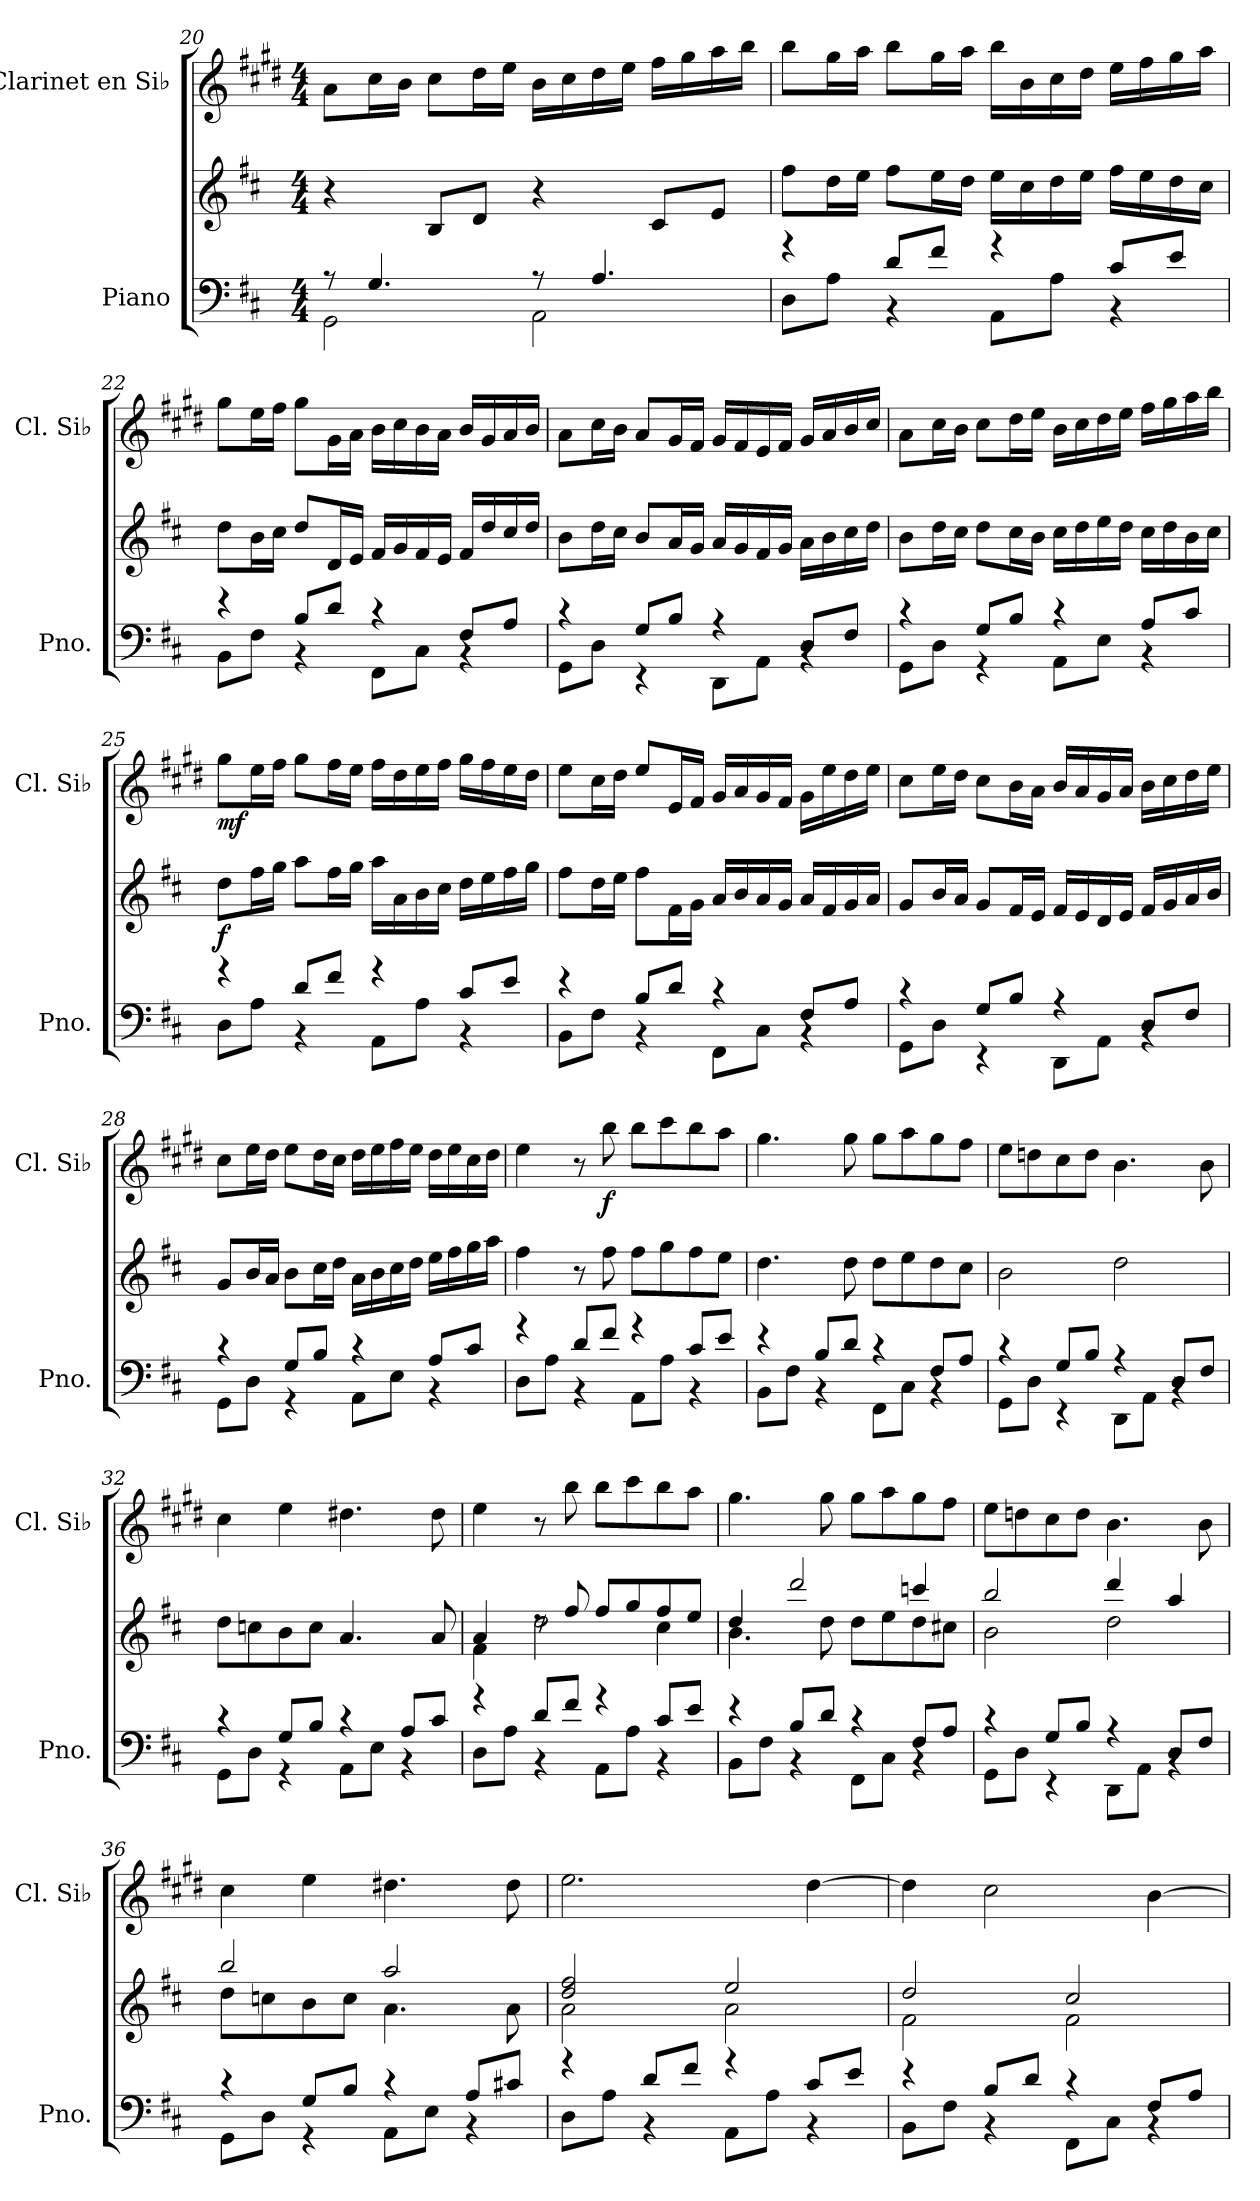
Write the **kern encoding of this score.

**kern	**kern	**dynam	**kern	**dynam
*part2	*part2	*part2	*part1	*part1
*staff3	*staff2	*staff2/3	*staff1	*staff1
*I"Piano	*	*	*I"Clarinet en Si♭	*
*I'Pno.	*	*	*I'Cl. Si♭	*
*clefF4	*clefG2	*	*clefG2	*
*	*	*	*ITrd1c2	*
*k[f#c#]	*k[f#c#]	*	*k[f#c#]	*
*M4/4	*M4/4	*	*M4/4	*
=20	=20	=20	=20	=20
*^	*	*	*	*
8r	2GG\	4r	.	8g\L	.
4.G/	.	.	.	16b\L	.
.	.	.	.	16a\JJ	.
.	.	8B/L	.	8b\L	.
.	.	8d/J	.	16cc#\L	.
.	.	.	.	16dd\JJ	.
8r	2AA\	4r	.	16a\LL	.
.	.	.	.	16b\	.
4.A/	.	.	.	16cc#\	.
.	.	.	.	16dd\JJ	.
.	.	8c#/L	.	16ee\LL	.
.	.	.	.	16ff#\	.
.	.	8e/J	.	16gg\	.
.	.	.	.	16aa\JJ	.
!!LO:LB:g=z
=21	=21	=21	=21	=21	=21
4r	8D\L	8ff#\L	.	8aa\L	.
.	8A\J	16dd\L	.	16ff#\L	.
.	.	16ee\JJ	.	16gg\JJ	.
8d/L	4rBB	8ff#\L	.	8aa\L	.
8f#/J	.	16ee\L	.	16ff#\L	.
.	.	16dd\JJ	.	16gg\JJ	.
4r	8AA\L	16ee\LL	.	16aa\LL	.
.	.	16cc#\	.	16a\	.
.	8A\J	16dd\	.	16b\	.
.	.	16ee\JJ	.	16cc#\JJ	.
8c#/L	4rBB	16ff#\LL	.	16dd\LL	.
.	.	16ee\	.	16ee\	.
8e/J	.	16dd\	.	16ff#\	.
.	.	16cc#\JJ	.	16gg\JJ	.
=22	=22	=22	=22	=22	=22
4r	8BB\L	8dd\L	.	8ff#\L	.
.	8F#\J	16b\L	.	16dd\L	.
.	.	16cc#\JJ	.	16ee\JJ	.
8B/L	4rBB	8dd/L	.	8ff#\L	.
8d/J	.	16d/L	.	16f#\L	.
.	.	16e/JJ	.	16g\JJ	.
4r	8FF#\L	16f#/LL	.	16a\LL	.
.	.	16g/	.	16b\	.
.	8C#\J	16f#/	.	16a\	.
.	.	16e/JJ	.	16g\JJ	.
8F#/L	4rBB	16f#/LL	.	16a/LL	.
.	.	16dd/	.	16f#/	.
8A/J	.	16cc#/	.	16g/	.
.	.	16dd/JJ	.	16a/JJ	.
!!LO:LB:g=z
=23	=23	=23	=23	=23	=23
4r	8GG\L	8b\L	.	8g\L	.
.	8D\J	16dd\L	.	16b\L	.
.	.	16cc#\JJ	.	16a\JJ	.
8G/L	4r	8b/L	.	8g/L	.
8B/J	.	16a/L	.	16f#/L	.
.	.	16g/JJ	.	16e/JJ	.
4r	8DD\L	16a/LL	.	16f#/LL	.
.	.	16g/	.	16e/	.
.	8AA\J	16f#/	.	16d/	.
.	.	16g/JJ	.	16e/JJ	.
8D/L	4rBB	16a\LL	.	16f#/LL	.
.	.	16b\	.	16g/	.
8F#/J	.	16cc#\	.	16a/	.
.	.	16dd\JJ	.	16b/JJ	.
=24	=24	=24	=24	=24	=24
4r	8GG\L	8b\L	.	8g\L	.
.	8D\J	16dd\L	.	16b\L	.
.	.	16cc#\JJ	.	16a\JJ	.
8G/L	4r	8dd\L	.	8b\L	.
8B/J	.	16cc#\L	.	16cc#\L	.
.	.	16b\JJ	.	16dd\JJ	.
4r	8AA\L	16cc#\LL	.	16a\LL	.
.	.	16dd\	.	16b\	.
.	8E\J	16ee\	.	16cc#\	.
.	.	16dd\JJ	.	16dd\JJ	.
8A/L	4r	16cc#\LL	.	16ee\LL	.
.	.	16dd\	.	16ff#\	.
8c#/J	.	16b\	.	16gg\	.
.	.	16cc#\JJ	.	16aa\JJ	.
!!LO:PB:g=z
=25	=25	=25	=25	=25	=25
!	!	!	!LO:DY:b	!	!LO:DY:b
4r	8D\L	8dd\L	f	8ff#\L	mf
.	8A\J	16ff#\L	.	16dd\L	.
.	.	16gg\JJ	.	16ee\JJ	.
8d/L	4rBB	8aa\L	.	8ff#\L	.
8f#/J	.	16ff#\L	.	16ee\L	.
.	.	16gg\JJ	.	16dd\JJ	.
4r	8AA\L	16aa\LL	.	16ee\LL	.
.	.	16a\	.	16cc#\	.
.	8A\J	16b\	.	16dd\	.
.	.	16cc#\JJ	.	16ee\JJ	.
8c#/L	4rBB	16dd\LL	.	16ff#\LL	.
.	.	16ee\	.	16ee\	.
8e/J	.	16ff#\	.	16dd\	.
.	.	16gg\JJ	.	16cc#\JJ	.
=26	=26	=26	=26	=26	=26
4r	8BB\L	8ff#\L	.	8dd\L	.
.	8F#\J	16dd\L	.	16b\L	.
.	.	16ee\JJ	.	16cc#\JJ	.
8B/L	4rBB	8ff#\L	.	8dd/L	.
8d/J	.	16f#\L	.	16d/L	.
.	.	16g\JJ	.	16e/JJ	.
4r	8FF#\L	16a/LL	.	16f#/LL	.
.	.	16b/	.	16g/	.
.	8C#\J	16a/	.	16f#/	.
.	.	16g/JJ	.	16e/JJ	.
8F#/L	4rBB	16a/LL	.	16f#\LL	.
.	.	16f#/	.	16dd\	.
8A/J	.	16g/	.	16cc#\	.
.	.	16a/JJ	.	16dd\JJ	.
=27	=27	=27	=27	=27	=27
4r	8GG\L	8g/L	.	8b\L	.
.	8D\J	16b/L	.	16dd\L	.
.	.	16a/JJ	.	16cc#\JJ	.
8G/L	4r	8g/L	.	8b\L	.
8B/J	.	16f#/L	.	16a\L	.
.	.	16e/JJ	.	16g\JJ	.
4r	8DD\L	16f#/LL	.	16a/LL	.
.	.	16e/	.	16g/	.
.	8AA\J	16d/	.	16f#/	.
.	.	16e/JJ	.	16g/JJ	.
8D/L	4rBB	16f#/LL	.	16a\LL	.
.	.	16g/	.	16b\	.
8F#/J	.	16a/	.	16cc#\	.
.	.	16b/JJ	.	16dd\JJ	.
!!LO:LB:g=z
=28	=28	=28	=28	=28	=28
4r	8GG\L	8g/L	.	8b\L	.
.	8D\J	16b/L	.	16dd\L	.
.	.	16a/JJ	.	16cc#\JJ	.
8G/L	4r	8b\L	.	8dd\L	.
8B/J	.	16cc#\L	.	16cc#\L	.
.	.	16dd\JJ	.	16b\JJ	.
4r	8AA\L	16a\LL	.	16cc#\LL	.
.	.	16b\	.	16dd\	.
.	8E\J	16cc#\	.	16ee\	.
.	.	16dd\JJ	.	16dd\JJ	.
8A/L	4r	16ee\LL	.	16cc#\LL	.
.	.	16ff#\	.	16dd\	.
8c#/J	.	16gg\	.	16b\	.
.	.	16aa\JJ	.	16cc#\JJ	.
=29	=29	=29	=29	=29	=29
4r	8D\L	4ff#\	.	4dd\	.
.	8A\J	.	.	.	.
8d/L	4rBB	8r	.	8r	.
!	!	!	!	!	!LO:DY:b
8f#/J	.	8ff#\	.	8aa\	f
4r	8AA\L	8ff#\L	.	8aa\L	.
.	8A\J	8gg\	.	8bb\	.
8c#/L	4rBB	8ff#\	.	8aa\	.
8e/J	.	8ee\J	.	8gg\J	.
=30	=30	=30	=30	=30	=30
4r	8BB\L	4.dd\	.	4.ff#\	.
.	8F#\J	.	.	.	.
8B/L	4rBB	.	.	.	.
8d/J	.	8dd\	.	8ff#\	.
4r	8FF#\L	8dd\L	.	8ff#\L	.
.	8C#\J	8ee\	.	8gg\	.
8F#/L	4rBB	8dd\	.	8ff#\	.
8A/J	.	8cc#\J	.	8ee\J	.
!!LO:LB:g=z
=31	=31	=31	=31	=31	=31
4r	8GG\L	2b\	.	8dd\L	.
.	8D\J	.	.	8ccn\	.
8G/L	4r	.	.	8b\	.
8B/J	.	.	.	8cc\J	.
4r	8DD\L	2dd\	.	4.a\	.
.	8AA\J	.	.	.	.
8D/L	4rBB	.	.	.	.
8F#/J	.	.	.	8a\	.
=32	=32	=32	=32	=32	=32
4r	8GG\L	8dd\L	.	4b\	.
.	8D\J	8ccn\	.	.	.
8G/L	4r	8b\	.	4dd\	.
8B/J	.	8cc\J	.	.	.
4r	8AA\L	4.a/	.	4.cc#X\	.
.	8E\J	.	.	.	.
8A/L	4r	.	.	.	.
8c#/J	.	8a/	.	8cc#\	.
=33	=33	=33	=33	=33	=33
*	*	*^	*	*	*
4r	8D\L	4a/	4f#\	.	4dd\	.
.	8A\J	.	.	.	.	.
8d/L	4rBB	8rdd	2dd\	.	8r	.
8f#/J	.	8ff#/	.	.	8aa\	.
4r	8AA\L	8ff#/L	.	.	8aa\L	.
.	8A\J	8gg/	.	.	8bb\	.
8c#/L	4rBB	8ff#/	4cc#\	.	8aa\	.
8e/J	.	8ee/J	.	.	8gg\J	.
=34	=34	=34	=34	=34	=34	=34
4r	8BB\L	4dd/	4.b\	.	4.ff#\	.
.	8F#\J	.	.	.	.	.
8B/L	4rBB	2ddd/	.	.	.	.
8d/J	.	.	8dd\	.	8ff#\	.
4r	8FF#\L	.	8dd\L	.	8ff#\L	.
.	8C#\J	.	8ee\	.	8gg\	.
8F#/L	4rBB	4cccn/	8dd\	.	8ff#\	.
8A/J	.	.	8cc#X\J	.	8ee\J	.
!!LO:LB:g=z
=35	=35	=35	=35	=35	=35	=35
4r	8GG\L	2bb/	2b\	.	8dd\L	.
.	8D\J	.	.	.	8ccn\	.
8G/L	4r	.	.	.	8b\	.
8B/J	.	.	.	.	8cc\J	.
4r	8DD\L	4ddd/	2dd\	.	4.a\	.
.	8AA\J	.	.	.	.	.
8D/L	4rBB	4aa/	.	.	.	.
8F#/J	.	.	.	.	8a\	.
=36	=36	=36	=36	=36	=36	=36
4r	8GG\L	2bb/	8dd\L	.	4b\	.
.	8D\J	.	8ccn\	.	.	.
8G/L	4r	.	8b\	.	4dd\	.
8B/J	.	.	8cc\J	.	.	.
4r	8AA\L	2aa/	4.a\	.	4.cc#X\	.
.	8E\J	.	.	.	.	.
8A/L	4r	.	.	.	.	.
8c#X/J	.	.	8a\	.	8cc#\	.
=37	=37	=37	=37	=37	=37	=37
4r	8D\L	2dd/ 2ff#/	2a\	.	2.dd\	.
.	8A\J	.	.	.	.	.
8d/L	4rBB	.	.	.	.	.
8f#/J	.	.	.	.	.	.
4r	8AA\L	2ee/	2a\	.	.	.
.	8A\J	.	.	.	.	.
8c#/L	4rBB	.	.	.	[4cc#\	.
8e/J	.	.	.	.	.	.
=38	=38	=38	=38	=38	=38	=38
4r	8BB\L	2dd/	2f#\	.	4cc#\]	.
.	8F#\J	.	.	.	.	.
8B/L	4rBB	.	.	.	2b\	.
8d/J	.	.	.	.	.	.
4r	8FF#\L	2cc#/	2f#\	.	.	.
.	8C#\J	.	.	.	.	.
8F#/L	4rBB	.	.	.	[4a\	.
8A/J	.	.	.	.	.	.
*v	*v	*	*	*	*	*
*	*v	*v	*	*	*
=	=	=	=	=
*-	*-	*-	*-	*-
